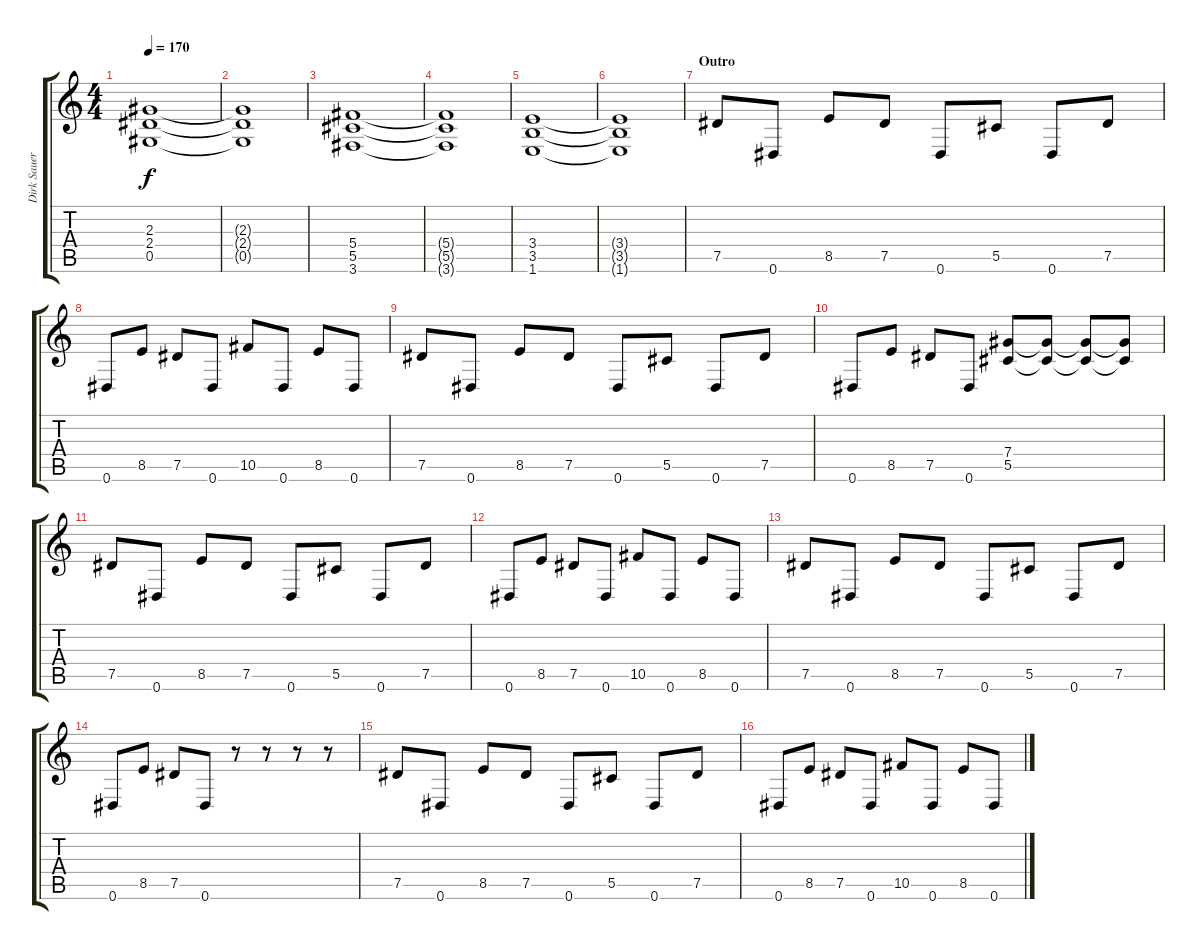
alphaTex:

\track ("Dirk Sauer (?)" "Dirk Sauer") {instrument distortionguitar}
\staff {score tabs}
\tuning (Eb4 Bb3 Gb3 Db3 Ab2 Eb2) {hide}
\ts (4 4)
\tempo 170
\clef g2
\ks c
(2.3{t} 2.4{t} 0.5{t}).1{dy f} |
(2.3{t} 2.4{t} 0.5{t}).1 |
(5.4 5.5 3.6).1 |
(5.4{t} 5.5{t} 3.6{t}).1 |
(3.4 3.5 1.6).1 |
(3.4{t} 3.5{t} 1.6{t}).1 |
\section ("" "Outro")
7.5.8 0.6.8 8.5.8 7.5.8 0.6.8 5.5.8 0.6.8 7.5.8 |
0.6.8 8.5.8 7.5.8 0.6.8 10.5.8 0.6.8 8.5.8 0.6.8 |
7.5.8 0.6.8 8.5.8 7.5.8 0.6.8 5.5.8 0.6.8 7.5.8 |
0.6.8 8.5.8 7.5.8 0.6.8 (7.4 5.5).8 (7.4{t} 5.5{t}).8 (7.4{t} 5.5{t}).8 (7.4{t} 5.5{t}).8 |
7.5.8 0.6.8 8.5.8 7.5.8 0.6.8 5.5.8 0.6.8 7.5.8 |
0.6.8 8.5.8 7.5.8 0.6.8 10.5.8 0.6.8 8.5.8 0.6.8 |
7.5.8 0.6.8 8.5.8 7.5.8 0.6.8 5.5.8 0.6.8 7.5.8 |
0.6.8 8.5.8 7.5.8 0.6.8 r.8 r.8 r.8 r.8 |
7.5.8 0.6.8 8.5.8 7.5.8 0.6.8 5.5.8 0.6.8 7.5.8 |
0.6.8 8.5.8 7.5.8 0.6.8 10.5.8 0.6.8 8.5.8 0.6.8
